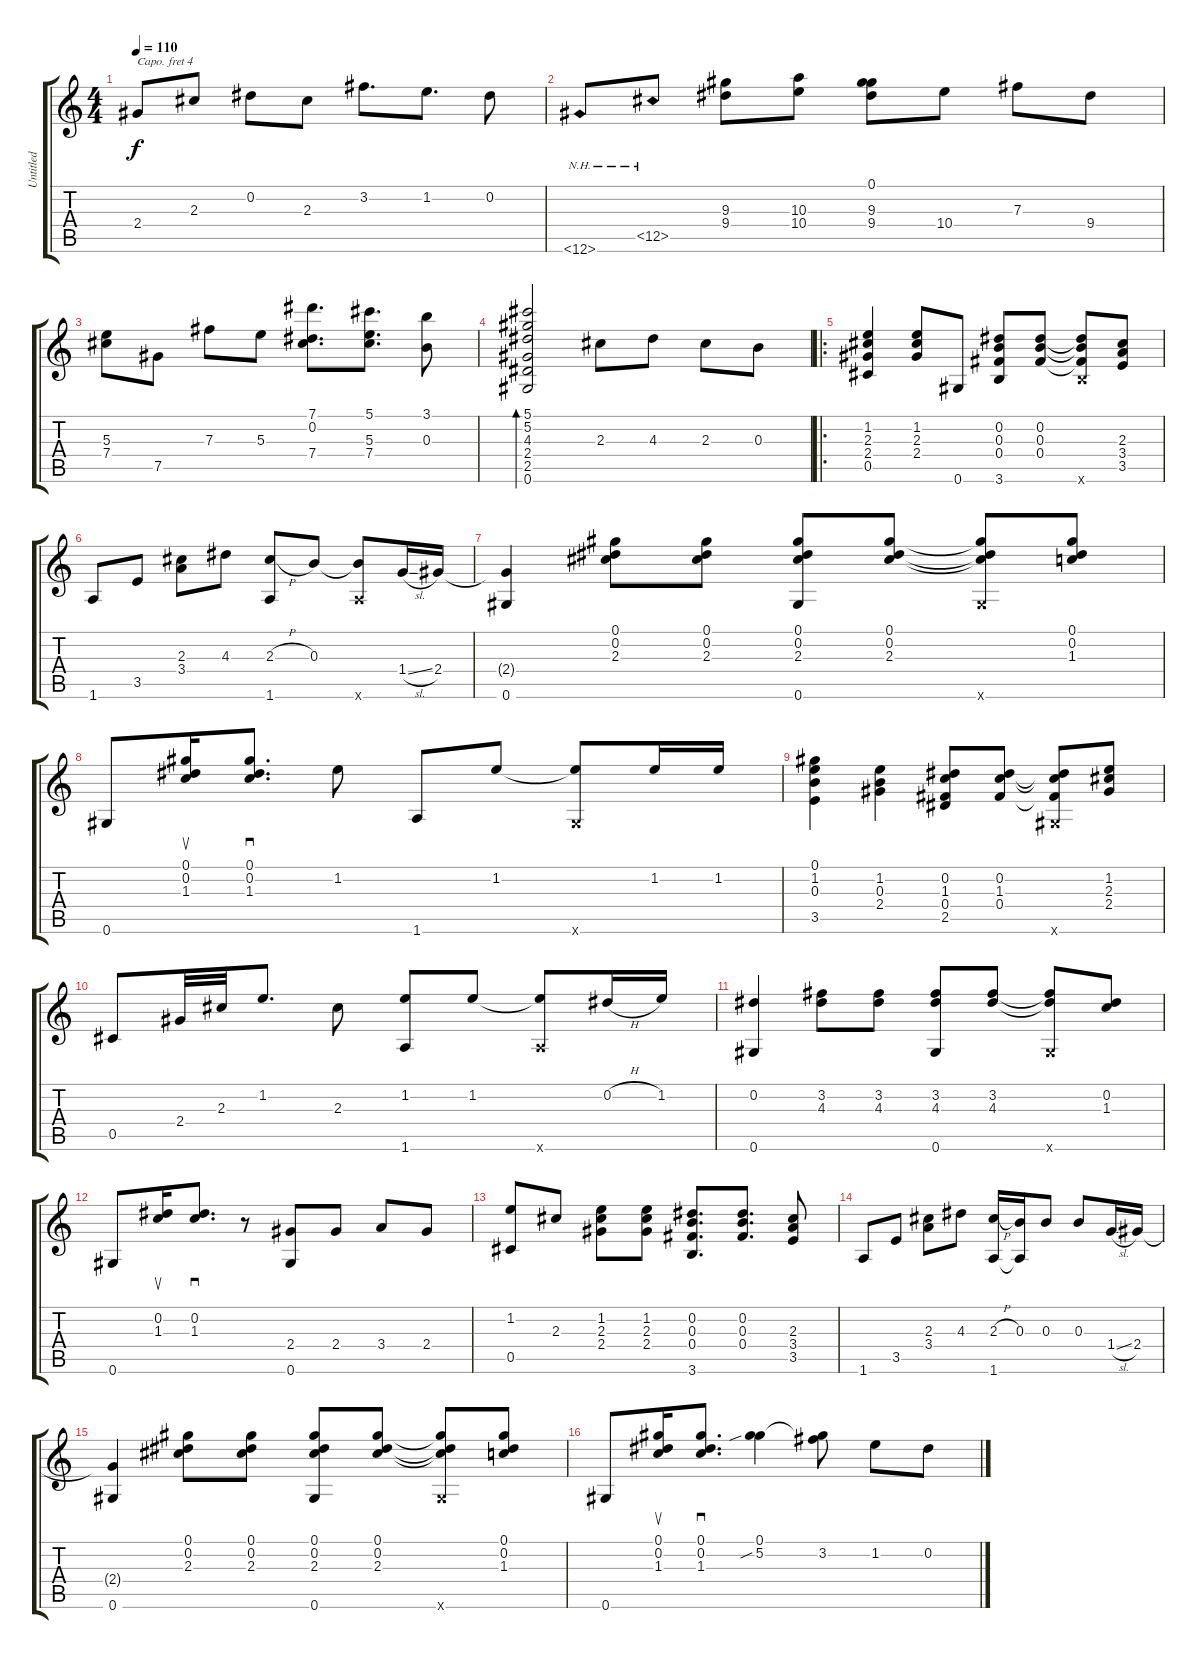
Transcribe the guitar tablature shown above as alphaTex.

\track ("Untitled" "Untitled") {instrument electricguitarjazz}
\staff {score tabs}
\capo 4
\tuning (E4 B3 G3 D3 A2 E2) {hide}
\ts (4 4)
\tempo 110
\clef g2
\ks c
2.4.8{dy f instrument electricguitarjazz} 2.3.8 0.2.8 2.3.8 3.2.8{d} 1.2.8{d} 0.2.8 |
12.6{nh}.8 12.5{nh}.8 (9.3 9.4).8 (10.3 10.4).8 (0.1 9.3 9.4).8 10.4.8 7.3.8 9.4.8 |
(5.3 7.4).8 7.5.8 7.3.8 5.3.8 (7.1 0.2 7.4).8{d} (5.1 5.3 7.4).8{d} (3.1 0.3).8 |
(5.1 5.2 4.3 2.4 2.5 0.6).2{bd 30} 2.3.8 4.3.8 2.3.8 0.3.8 |
\ro
(1.2 2.3 2.4 0.5).4 (1.2 2.3 2.4).8 0.6.8 (0.2 0.3 0.4 3.6).8 (0.2 0.3 0.4).8 (0.2{t} 0.3{t} 0.4{t} 3.6{x}).8 (2.3 3.4 3.5).8 |
1.6.8 3.5.8 (2.3 3.4).8 4.3.8 (2.3{h} 1.6).8 0.3.8 (0.3{t} 1.6{x}).8 1.4{sl}.16 2.4.16 |
(2.4{t} 0.6).4 (0.1 0.2 2.3).8 (0.1 0.2 2.3).8 (0.1 0.2 2.3 0.6).8 (0.1 0.2 2.3).8 (0.1{t} 0.2{t} 2.3{t} 0.6{x}).8 (0.1 0.2 1.3).8 |
0.6.8 (0.1 0.2 1.3).16{su} (0.1 0.2 1.3).8{d sd} 1.2.8 1.6.8 1.2.8 (1.2{t} 0.6{x}).8 1.2.16 1.2.16 |
(0.1 1.2 0.3 3.5).4 (1.2 0.3 2.4).4 (0.2 1.3 0.4 2.5).8 (0.2 1.3 0.4).8 (0.2{t} 1.3{t} 0.4{t} 0.6{x}).8 (1.2 2.3 2.4).8 |
0.5.8 2.4.32 2.3.32 1.2.8{d} 2.3.8 (1.2 1.6).8 1.2.8 (1.2{t} 1.6{x}).8 0.2{h}.16 1.2.16 |
(0.2 0.6).4 (3.2 4.3).8 (3.2 4.3).8 (3.2 4.3 0.6).8 (3.2 4.3).8 (3.2{t} 4.3{t} 0.6{x}).8 (0.2 1.3).8 |
0.6.8 (0.2 1.3).16{su} (0.2 1.3).8{d sd} r.8 (2.4 0.6).8 2.4.8 3.4.8 2.4.8 |
(1.2 0.5).8 2.3.8 (1.2 2.3 2.4).8 (1.2 2.3 2.4).8 (0.2 0.3 0.4 3.6).8{d} (0.2 0.3 0.4).8{d} (2.3 3.4 3.5).8 |
1.6.8 3.5.8 (2.3 3.4).8 4.3.8 (2.3{h} 1.6).16 (0.3 1.6{t}).16 0.3.8 0.3.8 1.4{sl}.16 2.4.16 |
(2.4{t} 0.6).4 (0.1 0.2 2.3).8 (0.1 0.2 2.3).8 (0.1 0.2 2.3 0.6).8 (0.1 0.2 2.3).8 (0.1{t} 0.2{t} 2.3{t} 0.6{x}).8 (0.1 0.2 1.3).8 |
0.6.8 (0.1 0.2 1.3).16{su} (0.1 0.2 1.3).8{d sd} (0.1 5.2{sib}).4 (0.1{t} 3.2).8 1.2.8 0.2.8
